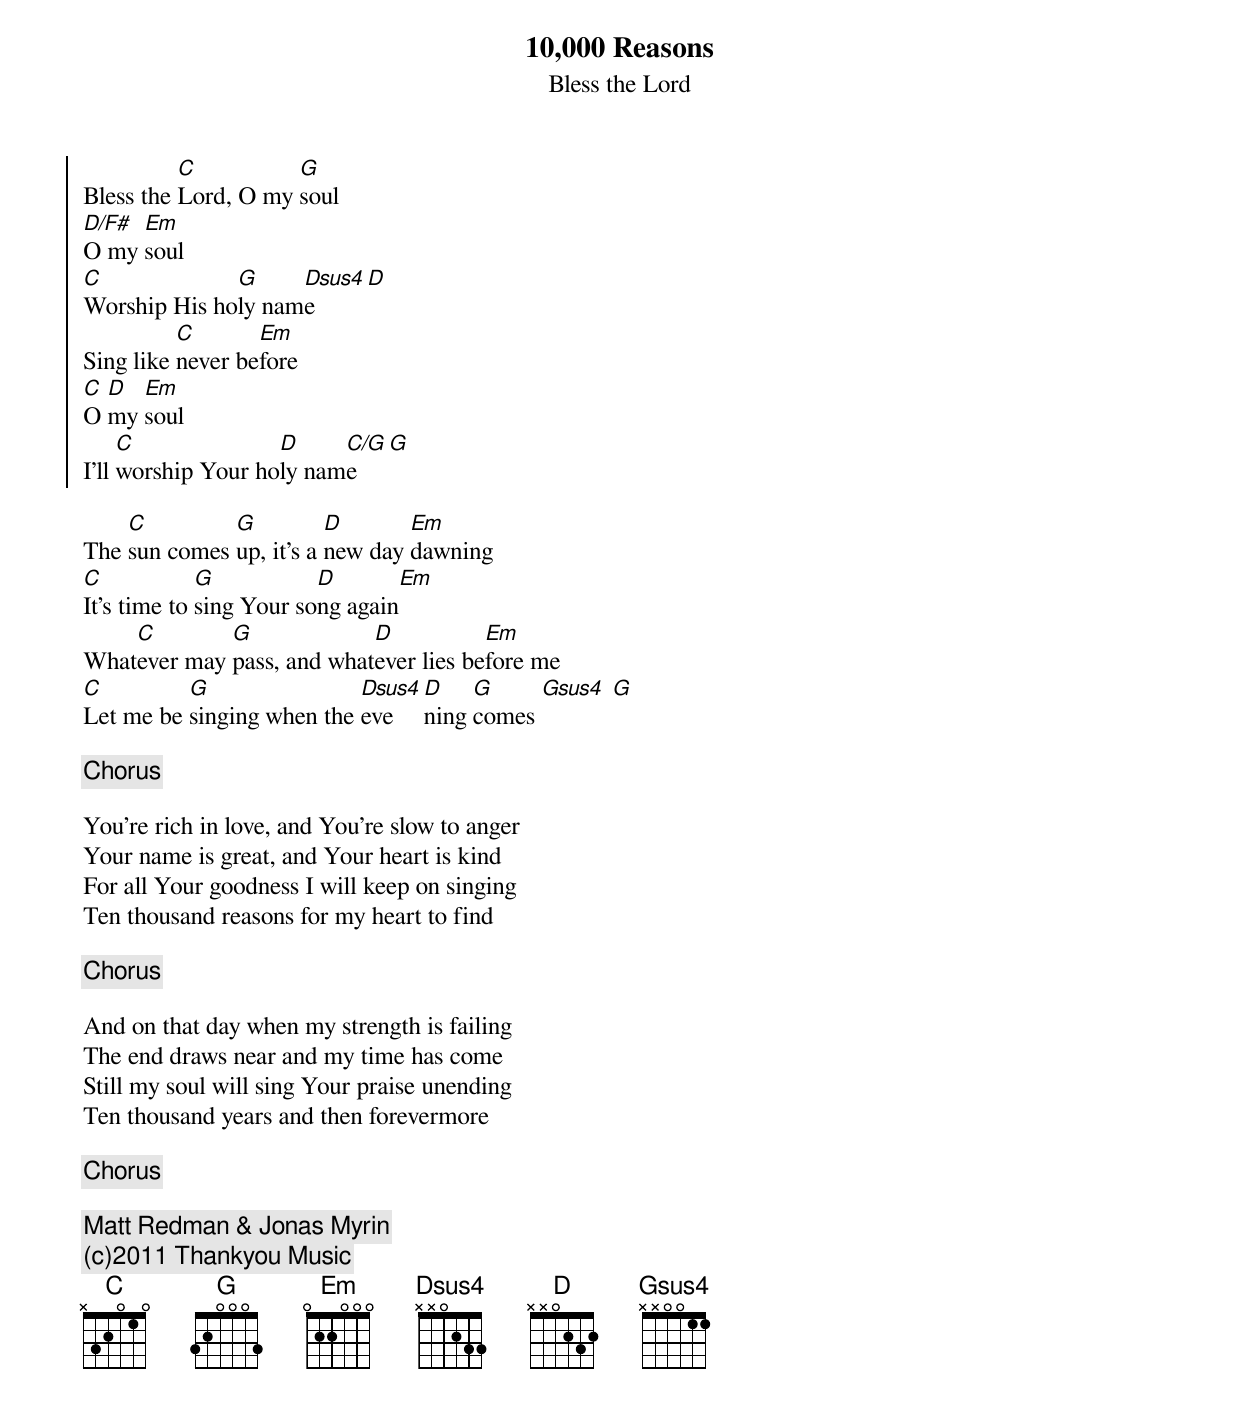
{t:10,000 Reasons}
{st:Bless the Lord}
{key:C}
{soc}
Bless the [C]Lord, O my [G]soul
[D/F#]O my [Em]soul
[C]Worship His ho[G]ly nam[Dsus4]e [D]
Sing like [C]never be[Em]fore
[C]O [D]my [Em]soul
I'll [C]worship Your ho[D]ly nam[C/G]e[G]
{eoc}

The [C]sun comes [G]up, it's a [D]new day [Em]dawning
[C]It's time to [G]sing Your so[D]ng again[Em]
What[C]ever may [G]pass, and what[D]ever lies be[Em]fore me
[C]Let me be [G]singing when the [Dsus4]eve[D]ning [G]comes [Gsus4] [G]

{c:Chorus}

You're rich in love, and You're slow to anger
Your name is great, and Your heart is kind
For all Your goodness I will keep on singing
Ten thousand reasons for my heart to find

{c:Chorus}

And on that day when my strength is failing
The end draws near and my time has come
Still my soul will sing Your praise unending
Ten thousand years and then forevermore

{c:Chorus}

{c:Matt Redman & Jonas Myrin}
{c:(c)2011 Thankyou Music}
